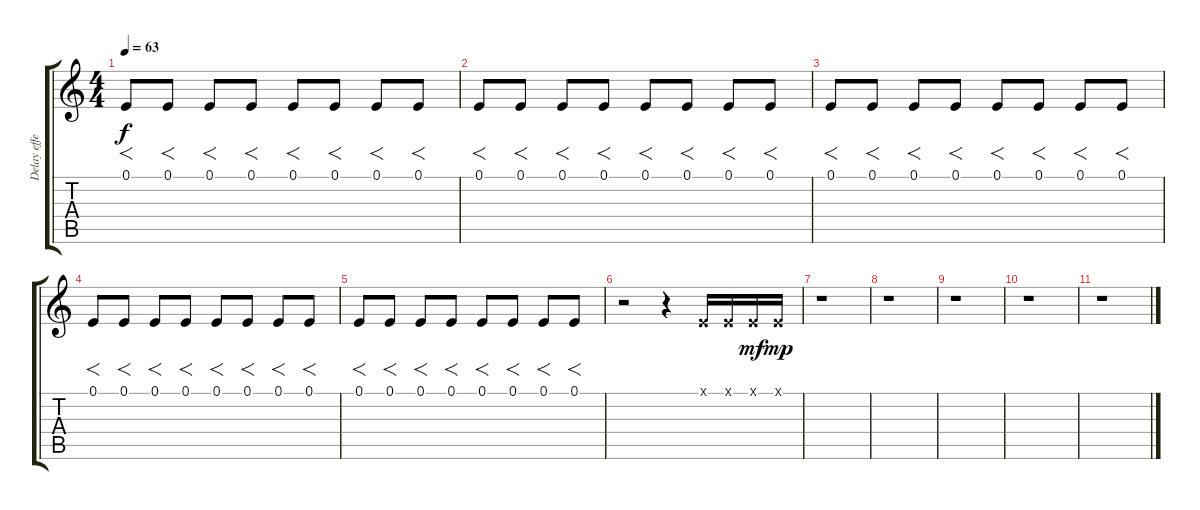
\track ("Delay effects" "Delay effe") {instrument fx7echoes}
\staff {score tabs}
\tuning (E4 B3 G3 D3 A2 E2) {hide}
\ts (4 4)
\tempo 63
\clef g2
\ks c
0.1.8{f dy f volume 6} 0.1.8{f} 0.1.8{f} 0.1.8{f} 0.1.8{f} 0.1.8{f} 0.1.8{f} 0.1.8{f} |
0.1.8{f} 0.1.8{f} 0.1.8{f} 0.1.8{f} 0.1.8{f} 0.1.8{f} 0.1.8{f} 0.1.8{f} |
0.1.8{f} 0.1.8{f} 0.1.8{f} 0.1.8{f} 0.1.8{f} 0.1.8{f} 0.1.8{f} 0.1.8{f} |
0.1.8{f} 0.1.8{f} 0.1.8{f} 0.1.8{f} 0.1.8{f} 0.1.8{f} 0.1.8{f} 0.1.8{f} |
0.1.8{f} 0.1.8{f} 0.1.8{f} 0.1.8{f} 0.1.8{f} 0.1.8{f} 0.1.8{f} 0.1.8{f} |
r.2 r.4{volume 12 instrument guitarharmonics} 0.1{x}.16 0.1{x}.16 0.1{x}.16{dy mf} 0.1{x}.16{dy mp} |
r.1 |
r.1 |
r.1 |
r.1 |
r.1
